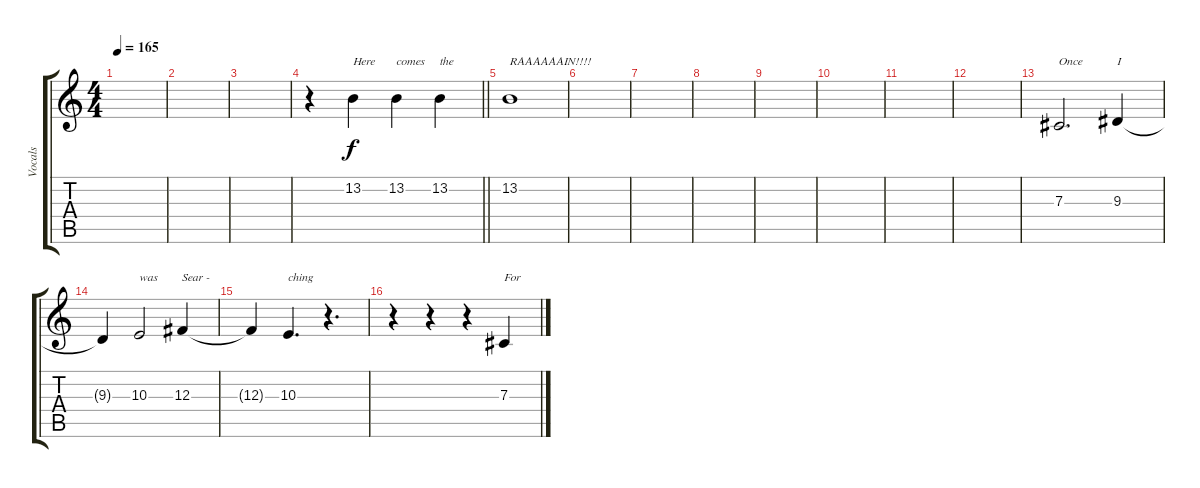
\track ("Vocals" "Vocals") {instrument lead2sawtooth}
\staff {score tabs}
\tuning (Eb4 Bb3 Gb3 Db3 Ab2 Db2) {hide}
\ts (4 4)
\tempo 165
\clef g2
\ks c
|
|
|
\barLineRight lightlight
r.4 13.2.4{txt "Here"} 13.2.4{txt "comes"} 13.2.4{txt "the"} |
13.2.1{txt "RAAAAAAIN!!!!"} |
|
|
|
|
|
|
|
7.3.2{d txt "Once"} 9.3.4{txt "I"} |
9.3{t}.4 10.3.2{txt "was "} 12.3.4{txt "Sear -"} |
12.3{t}.4 10.3.4{d txt "ching"} r.4{d} |
r.4 r.4 r.4 7.3.4{txt "For"}
